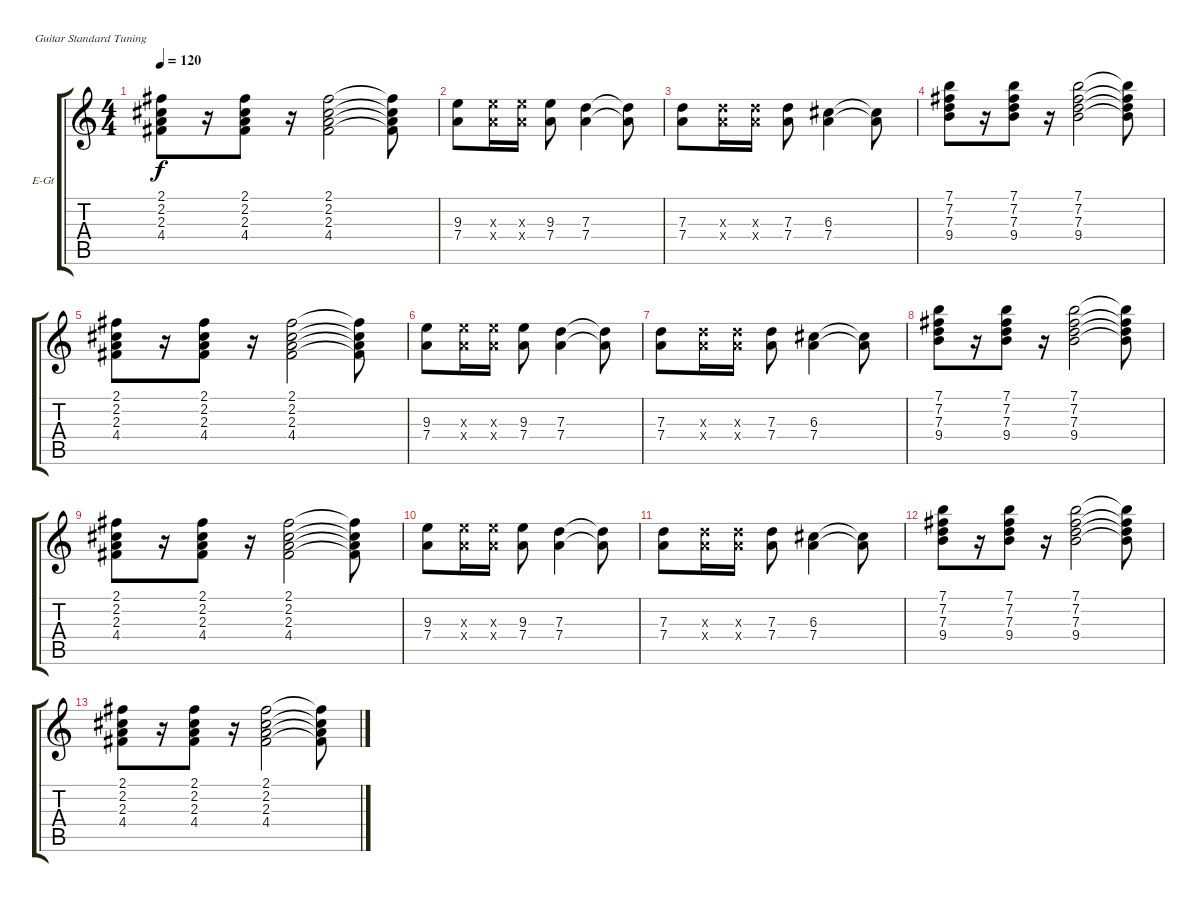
\defaultSystemsLayout 4
\bracketExtendMode groupsimilarinstruments
\firstSystemTrackNameOrientation horizontal
\otherSystemsTrackNameOrientation horizontal
\track ("Ю.Каспарян" "E-Gt") {instrument overdrivenguitar}
\staff {score tabs}
\tuning (E4 B3 G3 D3 A2 E2)
\ts (4 4)
\tempo 120
\clef g2
\ks c
(2.1 2.2 2.3 4.4).8{dy f} r.16 (2.1 2.2 2.3 4.4).8 r.16 (2.1 2.2 2.3 4.4).2 (2.1{t} 2.2{t} 2.3{t} 4.4{t}).8 |
(9.3 7.4).8 (9.3{x} 7.4{x}).16 (9.3{x} 7.4{x}).16 (9.3 7.4).8 (7.3 7.4).4 (7.3{t} 7.4{t}).8 |
(7.3 7.4).8 (7.3{x} 7.4{x}).16 (7.3{x} 7.4{x}).16 (7.3 7.4).8 (6.3 7.4).4 (6.3{t} 7.4{t}).8 |
(7.1 7.2 7.3 9.4).8 r.16 (7.1 7.2 7.3 9.4).8 r.16 (7.1 7.2 7.3 9.4).2 (7.1{t} 7.2{t} 7.3{t} 9.4{t}).8 |
(2.1 2.2 2.3 4.4).8 r.16 (2.1 2.2 2.3 4.4).8 r.16 (2.1 2.2 2.3 4.4).2 (2.1{t} 2.2{t} 2.3{t} 4.4{t}).8 |
(9.3 7.4).8 (9.3{x} 7.4{x}).16 (9.3{x} 7.4{x}).16 (9.3 7.4).8 (7.3 7.4).4 (7.3{t} 7.4{t}).8 |
(7.3 7.4).8 (7.3{x} 7.4{x}).16 (7.3{x} 7.4{x}).16 (7.3 7.4).8 (6.3 7.4).4 (6.3{t} 7.4{t}).8 |
(7.1 7.2 7.3 9.4).8 r.16 (7.1 7.2 7.3 9.4).8 r.16 (7.1 7.2 7.3 9.4).2 (7.1{t} 7.2{t} 7.3{t} 9.4{t}).8 |
(2.1 2.2 2.3 4.4).8 r.16 (2.1 2.2 2.3 4.4).8 r.16 (2.1 2.2 2.3 4.4).2 (2.1{t} 2.2{t} 2.3{t} 4.4{t}).8 |
(9.3 7.4).8 (9.3{x} 7.4{x}).16 (9.3{x} 7.4{x}).16 (9.3 7.4).8 (7.3 7.4).4 (7.3{t} 7.4{t}).8 |
(7.3 7.4).8 (7.3{x} 7.4{x}).16 (7.3{x} 7.4{x}).16 (7.3 7.4).8 (6.3 7.4).4 (6.3{t} 7.4{t}).8 |
(7.1 7.2 7.3 9.4).8 r.16 (7.1 7.2 7.3 9.4).8 r.16 (7.1 7.2 7.3 9.4).2 (7.1{t} 7.2{t} 7.3{t} 9.4{t}).8 |
(2.1 2.2 2.3 4.4).8 r.16 (2.1 2.2 2.3 4.4).8 r.16 (2.1 2.2 2.3 4.4).2 (2.1{t} 2.2{t} 2.3{t} 4.4{t}).8
